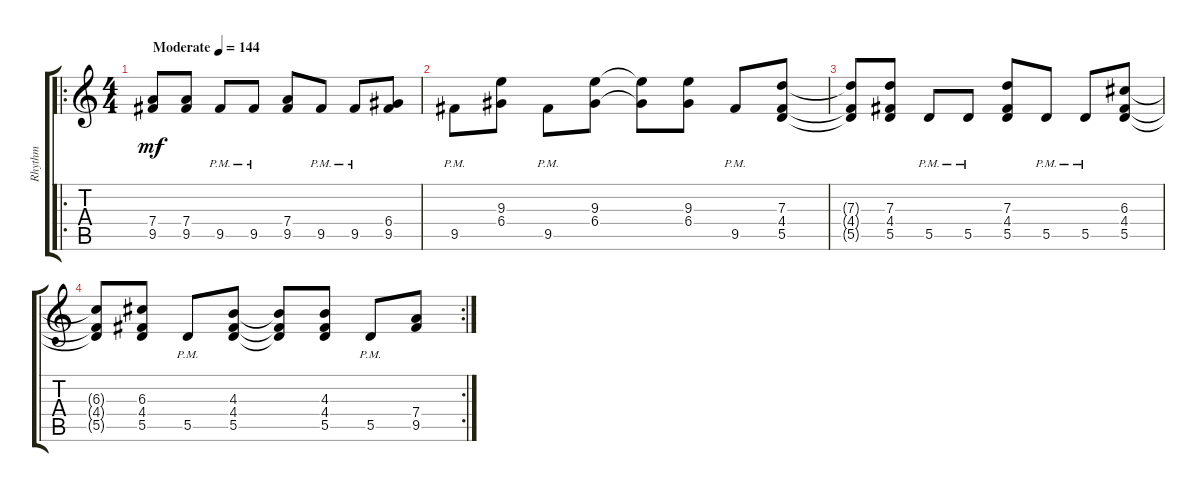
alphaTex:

\track ("Rhythm" "Rhythm") {instrument distortionguitar}
\staff {score tabs}
\tuning (E4 B3 G3 D3 A2 E2) {hide}
\ro
\ts (4 4)
\tempo (144 "Moderate")
\clef g2
\ks c
(7.4 9.5).8{dy mf instrument distortionguitar} (7.4 9.5).8 9.5{pm}.8 9.5{pm}.8 (7.4 9.5).8 9.5{pm}.8 9.5{pm}.8 (6.4 9.5).8 |
9.5{pm}.8 (9.3 6.4).8 9.5{pm}.8 (9.3 6.4).8 (9.3{t} 6.4{t}).8 (9.3 6.4).8 9.5{pm}.8 (7.3 4.4 5.5).8 |
(7.3{t} 4.4{t} 5.5{t}).8 (7.3 4.4 5.5).8 5.5{pm}.8 5.5{pm}.8 (7.3 4.4 5.5).8 5.5{pm}.8 5.5{pm}.8 (6.3 4.4 5.5).8 |
\rc 2
(6.3{t} 4.4{t} 5.5{t}).8 (6.3 4.4 5.5).8 5.5{pm}.8 (4.3 4.4 5.5).8 (4.3{t} 4.4{t} 5.5{t}).8 (4.3 4.4 5.5).8 5.5{pm}.8 (7.4 9.5).8
